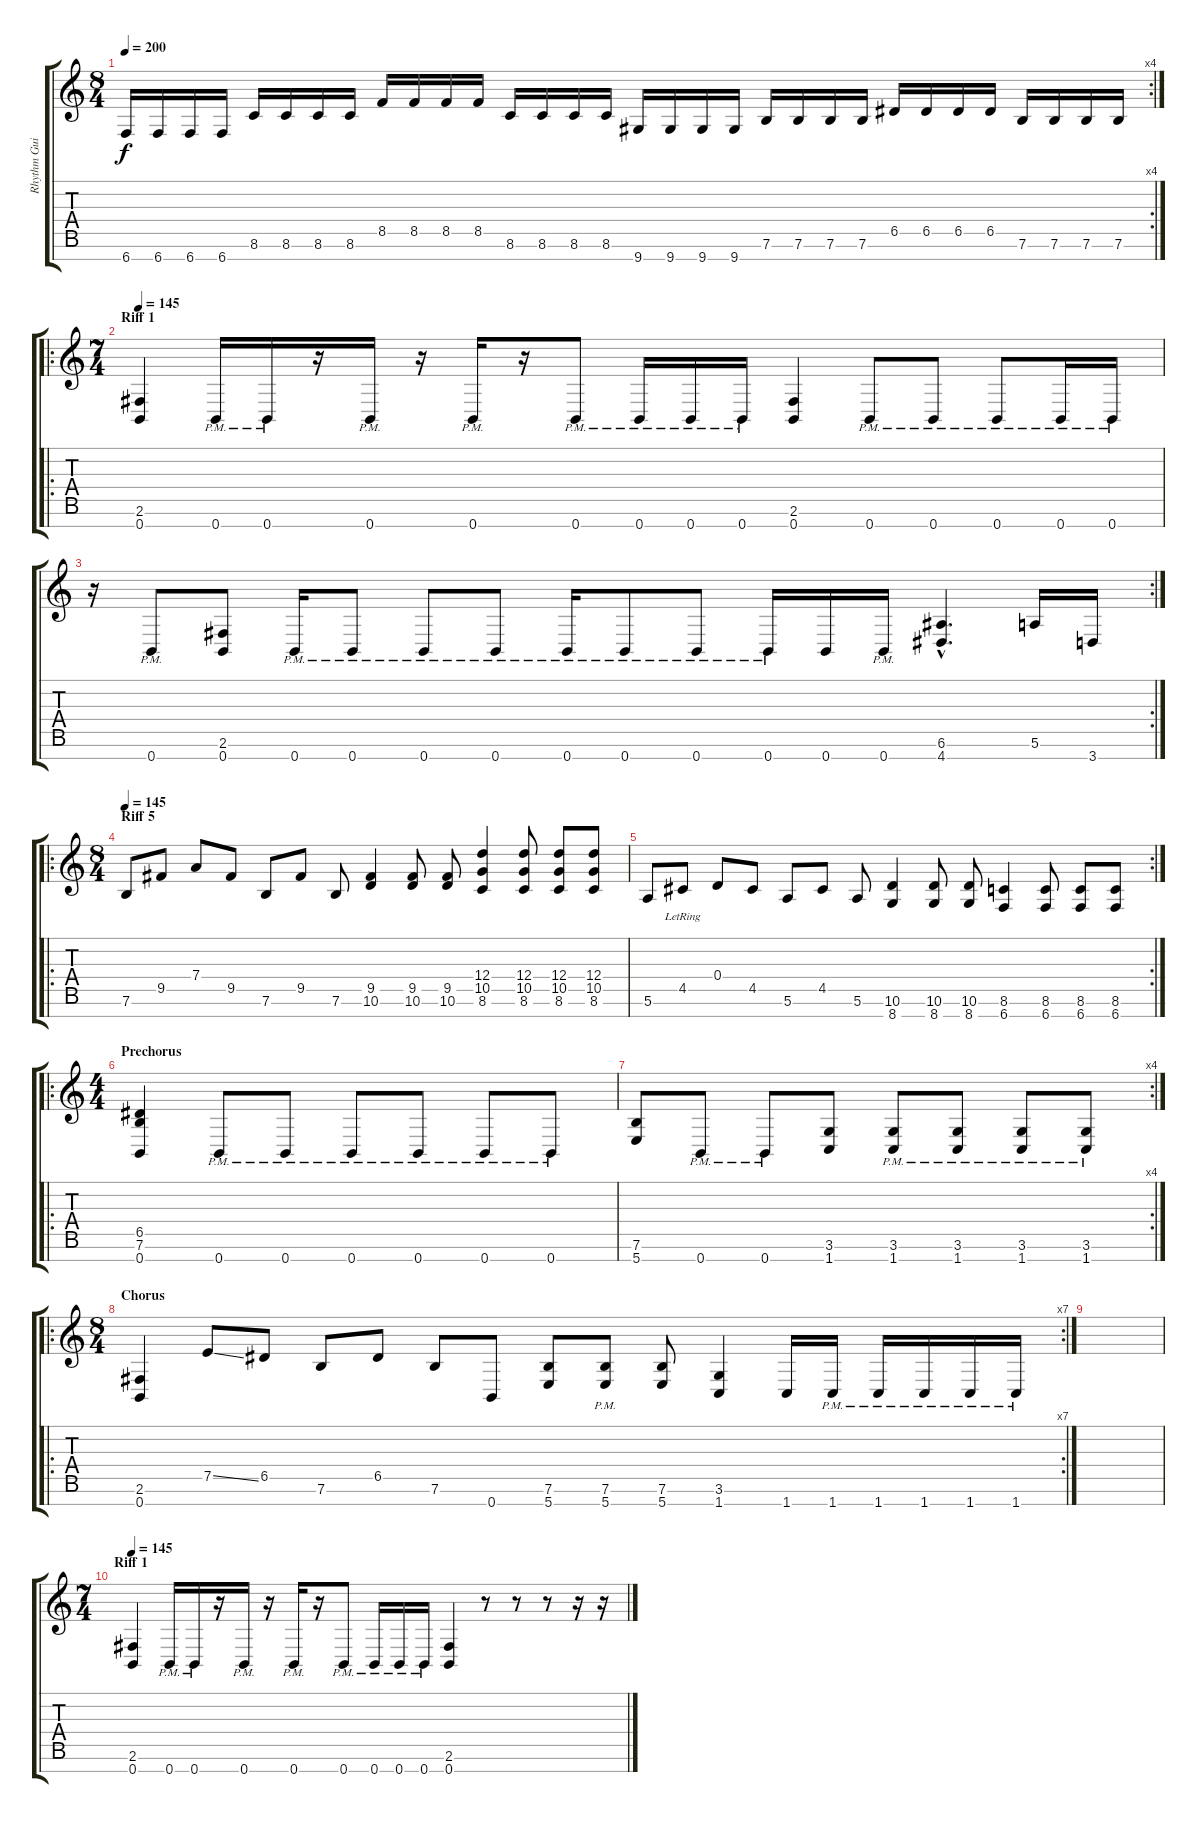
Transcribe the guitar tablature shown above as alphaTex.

\track ("Rhythm Guitar L" "Rhythm Gui") {instrument distortionguitar}
\staff {score tabs}
\tuning (E4 B3 G3 D3 A2 E2 B1) {hide}
\rc 4
\ts (8 4)
\tempo 200
\clef g2
\ks c
6.7.16{dy f} 6.7.16 6.7.16 6.7.16 8.6.16 8.6.16 8.6.16 8.6.16 8.5.16 8.5.16 8.5.16 8.5.16 8.6.16 8.6.16 8.6.16 8.6.16 9.7.16 9.7.16 9.7.16 9.7.16 7.6.16 7.6.16 7.6.16 7.6.16 6.5.16 6.5.16 6.5.16 6.5.16 7.6.16 7.6.16 7.6.16 7.6.16 |
\ro
\ts (7 4)
\section ("" "Riff 1")
\tempo 145
(2.6 0.7).4 0.7{pm}.16 0.7{pm}.16 r.16 0.7{pm}.16 r.16 0.7{pm}.16 r.16 0.7{pm}.8 0.7{pm}.16 0.7{pm}.16 0.7{pm}.16 (2.6 0.7).4 0.7{pm}.8 0.7{pm}.8 0.7{pm}.8 0.7{pm}.16 0.7{pm}.16 |
\rc 2
r.16 0.7{pm}.8 (2.6 0.7).8 0.7{pm}.16 0.7{pm}.8 0.7{pm}.8 0.7{pm}.8 0.7{pm}.16 0.7{pm}.8 0.7{pm}.8 0.7{pm}.16 0.7.16 0.7{pm}.16 (6.6{hac} 4.7{hac}).4{d} 5.6.16 3.7.16 |
\ro
\ts (8 4)
\section ("" "Riff 5")
\tempo 145
7.6.8 9.5.8 7.4.8 9.5.8 7.6.8 9.5.8 7.6.8 (9.5 10.6).4 (9.5 10.6).8 (9.5 10.6).8 (12.4 10.5 8.6).4 (12.4 10.5 8.6).8 (12.4 10.5 8.6).8 (12.4 10.5 8.6).8 |
\rc 2
5.6.8 4.5{lr}.8 0.4.8 4.5.8 5.6.8 4.5.8 5.6.8 (10.6 8.7).4 (10.6 8.7).8 (10.6 8.7).8 (8.6 6.7).4 (8.6 6.7).8 (8.6 6.7).8 (8.6 6.7).8 |
\ro
\ts (4 4)
\section ("" "Prechorus")
(6.5 7.6 0.7).4 0.7{pm}.8 0.7{pm}.8 0.7{pm}.8 0.7{pm}.8 0.7{pm}.8 0.7{pm}.8 |
\rc 4
(7.6 5.7).8 0.7{pm}.8 0.7{pm}.8 (3.6 1.7).8 (3.6{pm} 1.7{pm}).8 (3.6{pm} 1.7{pm}).8 (3.6{pm} 1.7{pm}).8 (3.6{pm} 1.7{pm}).8 |
\ro
\rc 7
\ts (8 4)
\section ("" "Chorus")
(2.6 0.7).4 7.5{ss}.8 6.5.8 7.6.8 6.5.8 7.6.8 0.7.8 (7.6 5.7).8 (7.6{pm} 5.7{pm}).8 (7.6 5.7).8 (3.6 1.7).4 1.7.16 1.7{pm}.16 1.7{pm}.16 1.7{pm}.16 1.7{pm}.16 1.7{pm}.16 |
|
\ts (7 4)
\section ("" "Riff 1")
\tempo 145
(2.6 0.7).4 0.7{pm}.16 0.7{pm}.16 r.16 0.7{pm}.16 r.16 0.7{pm}.16 r.16 0.7{pm}.8 0.7{pm}.16 0.7{pm}.16 0.7{pm}.16 (2.6 0.7).4 r.8 r.8 r.8 r.16 r.16
